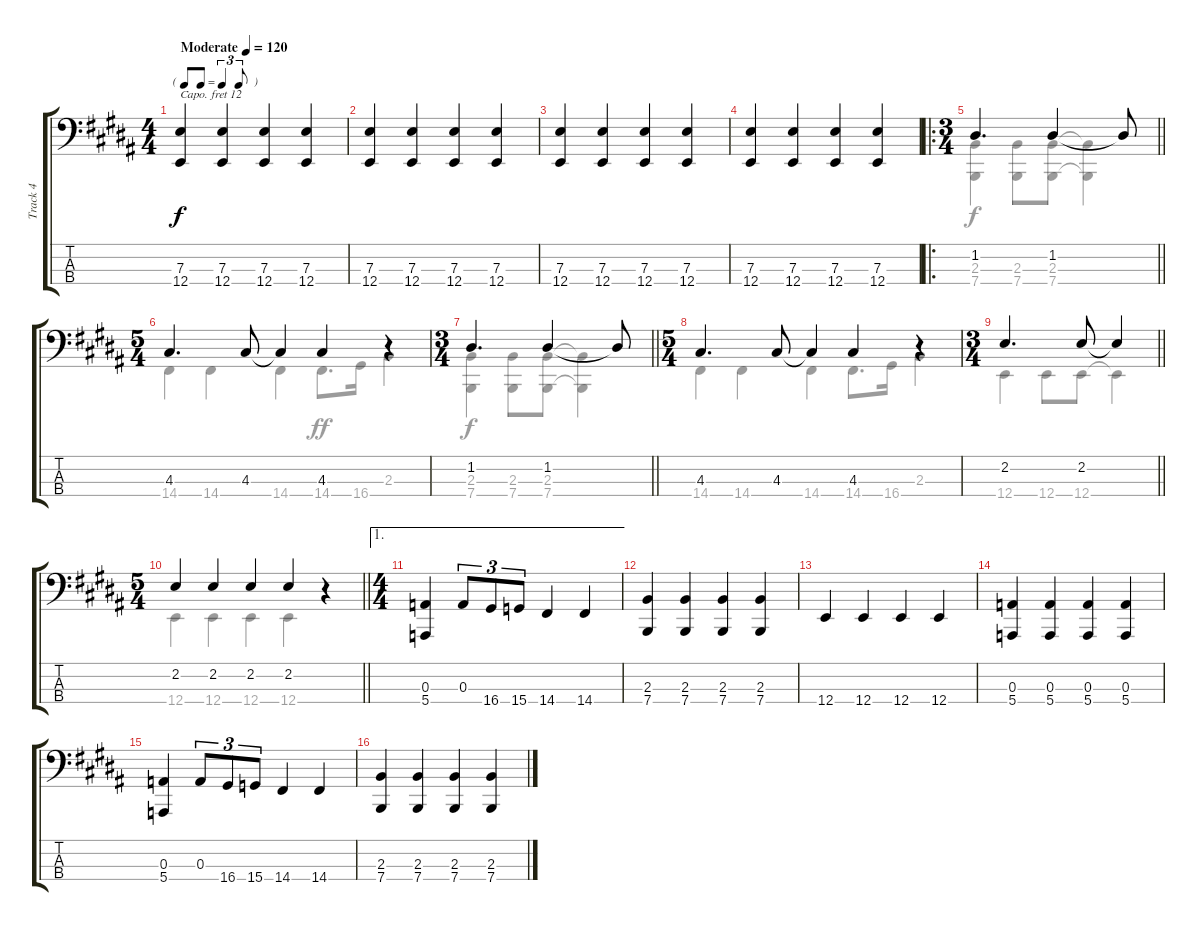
\track ("Track 4" "Track 4") {instrument acousticgrandpiano}
\staff {score tabs}
\capo 12
\tuning (G2 D2 A1 E0) {hide}
\voice
\ts (4 4)
\tf triplet8th
\tempo (120 "Moderate")
\clef f4
\ks b
(7.3 12.4).4{dy f instrument acousticgrandpiano} (7.3 12.4).4 (7.3 12.4).4 (7.3 12.4).4 |
(7.3 12.4).4 (7.3 12.4).4 (7.3 12.4).4 (7.3 12.4).4 |
(7.3 12.4).4 (7.3 12.4).4 (7.3 12.4).4 (7.3 12.4).4 |
(7.3 12.4).4 (7.3 12.4).4 (7.3 12.4).4 (7.3 12.4).4 |
\ro
\ts (3 4)
\barLineRight lightlight
1.2.4{d} 1.2.4 1.2{t}.8 |
\ts (5 4)
4.3.4{d} 4.3.8 4.3{t}.4 4.3.4 r.4 |
\ts (3 4)
\barLineRight lightlight
1.2.4{d} 1.2.4 1.2{t}.8 |
\ts (5 4)
4.3.4{d} 4.3.8 4.3{t}.4 4.3.4 r.4 |
\ts (3 4)
\barLineRight lightlight
2.2.4{d} 2.2.8 2.2{t}.4 |
\ts (5 4)
\barLineRight lightlight
2.2.4 2.2.4 2.2.4 2.2.4 r.4 |
\ae 1
\ts (4 4)
(0.3 5.4).4 0.3.8{tu (3 2)} 16.4.8{tu (3 2)} 15.4.8{tu (3 2)} 14.4.4 14.4.4 |
(2.3 7.4).4 (2.3 7.4).4 (2.3 7.4).4 (2.3 7.4).4 |
12.4.4 12.4.4 12.4.4 12.4.4 |
(0.3 5.4).4 (0.3 5.4).4 (0.3 5.4).4 (0.3 5.4).4 |
(0.3 5.4).4 0.3.8{tu (3 2)} 16.4.8{tu (3 2)} 15.4.8{tu (3 2)} 14.4.4 14.4.4 |
(2.3 7.4).4 (2.3 7.4).4 (2.3 7.4).4 (2.3 7.4).4
\voice
\clef f4
\ottava regular
\simile none
\ks b
|
|
|
|
\barLineRight lightlight
(2.3 7.4).4 (2.3 7.4).8 (2.3 7.4).8 (2.3{t} 7.4{t}).4 |
14.4.4 14.4.4 14.4.4 14.4.8{d dy ff} 16.4.16 2.3.4 |
\barLineRight lightlight
(2.3 7.4).4{dy f} (2.3 7.4).8 (2.3 7.4).8 (2.3{t} 7.4{t}).4 |
14.4.4 14.4.4 14.4.4 14.4.8{d} 16.4.16 2.3.4 |
\barLineRight lightlight
12.4.4 12.4.8 12.4.8 12.4{t}.4 |
\barLineRight lightlight
12.4.4 12.4.4 12.4.4 12.4.4 r.4 |
|
|
|
|
|
